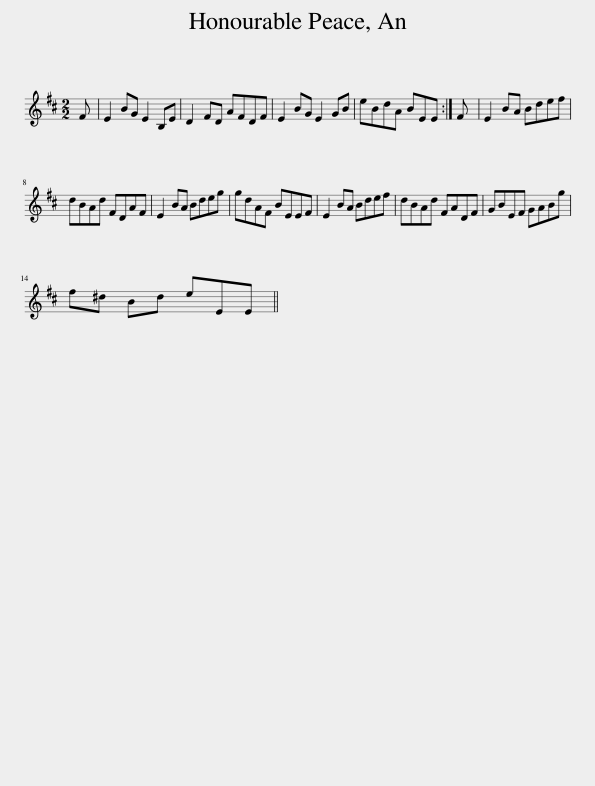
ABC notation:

X:1
L:1/8
M:2/2
I:linebreak $
K:D
V:1 treble
V:1
 F | E2 BG E2 B,E | D2 FD AFDF | E2 BG E2 GB | eBdA BEE :| %5
 F | E2 BA Bdef |$ dBAd FDAF | E2 BA Bdeg | gdAF BEEF | %10
 E2 BA Bdef | dBAd FADF | GBEF GABg |$ f^d Bd eEE || %14
